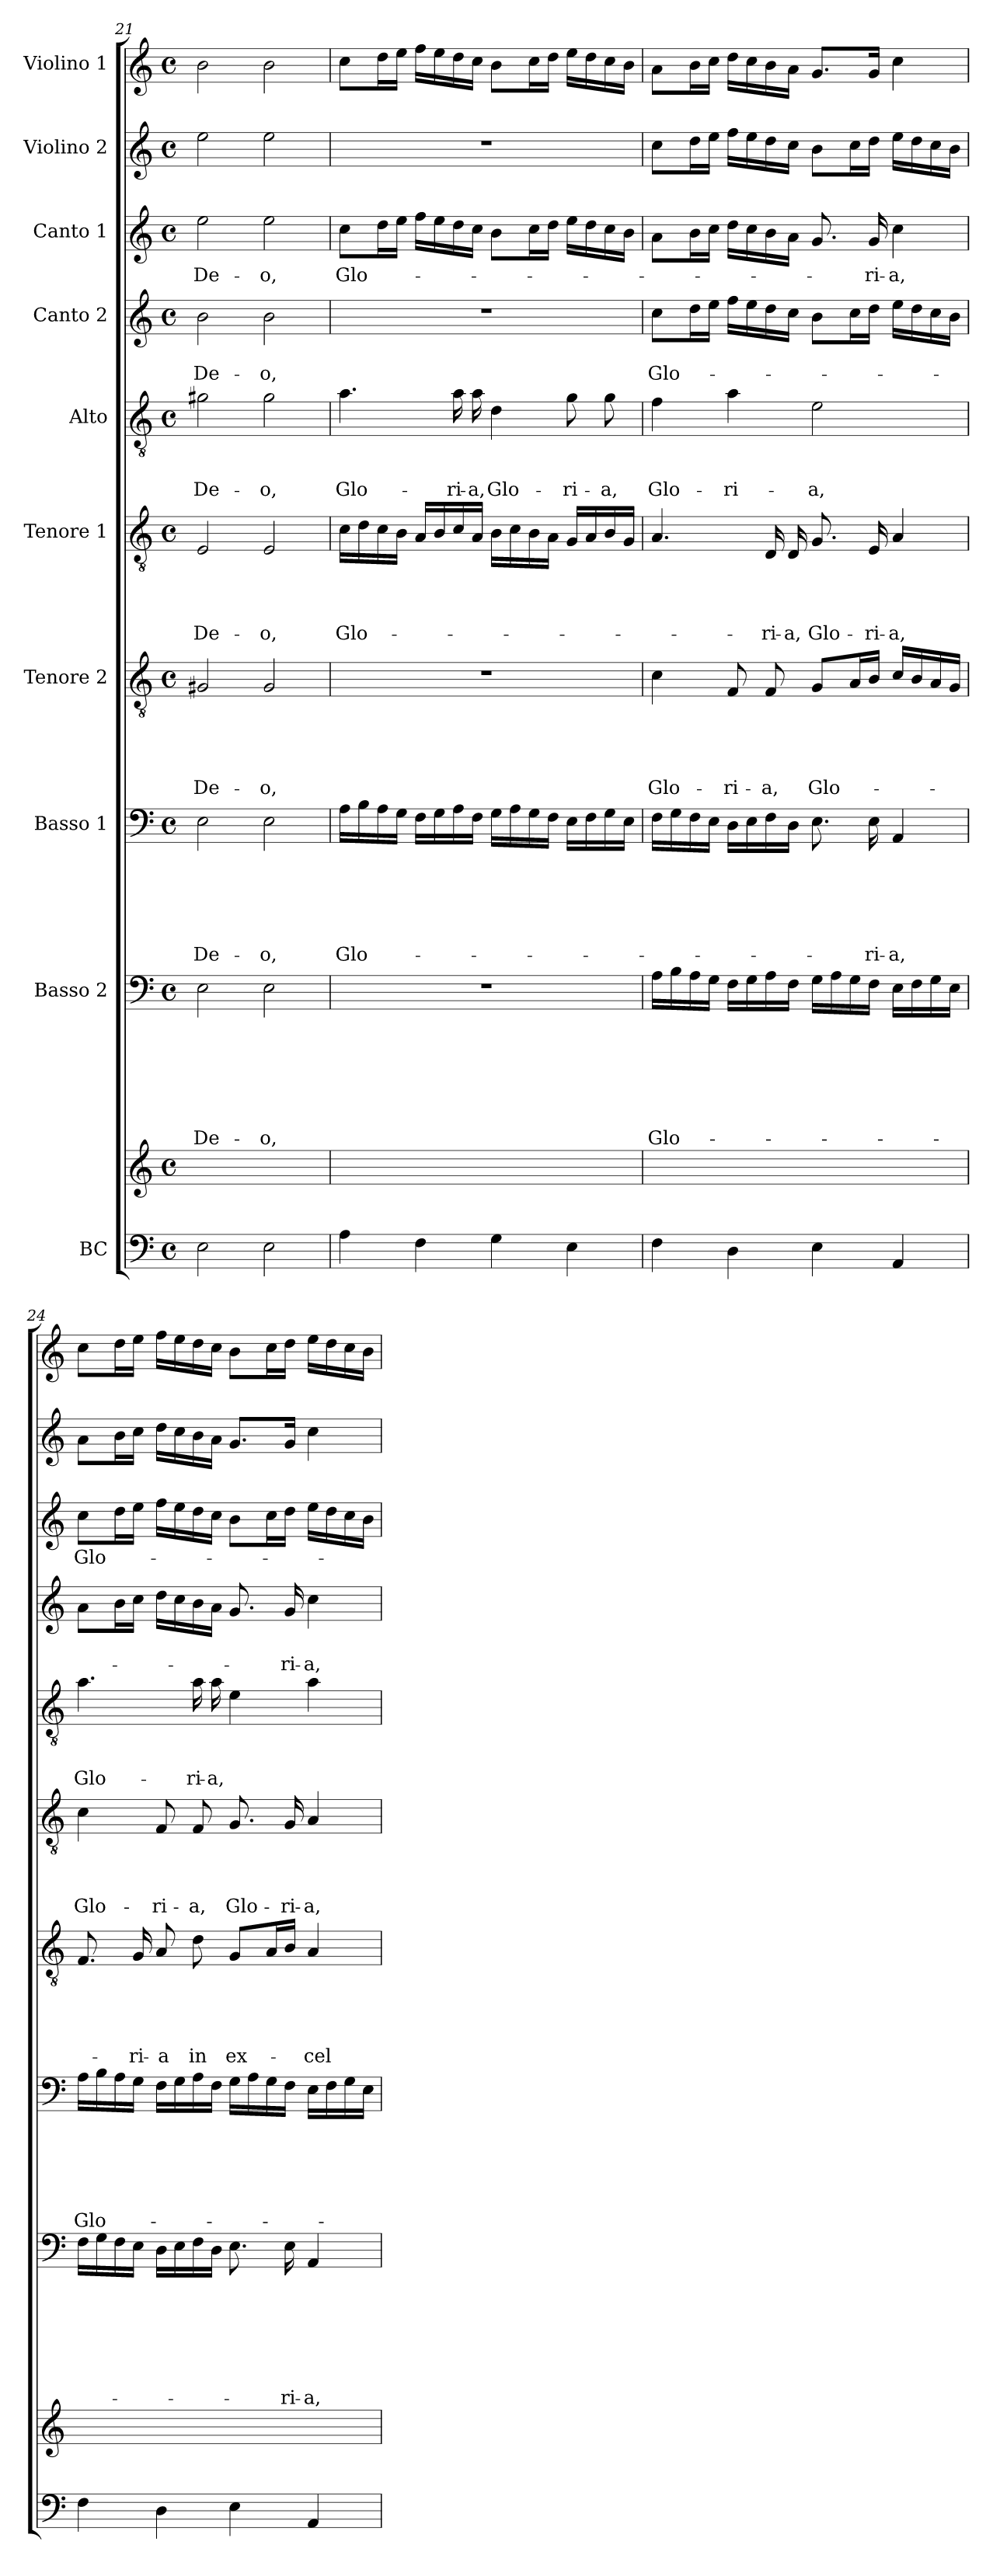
**kern	**kern	**kern	**text	**text	**text	**text	**text	**text	**text	**kern	**text	**text	**text	**text	**text	**text	**kern	**text	**text	**text	**text	**text	**kern	**text	**text	**text	**text	**kern	**text	**text	**text	**kern	**text	**text	**kern	**text	**kern	**kern
*part11	*part10	*part9	*part9	*part9	*part9	*part9	*part9	*part9	*part9	*part8	*part8	*part8	*part8	*part8	*part8	*part8	*part7	*part7	*part7	*part7	*part7	*part7	*part6	*part6	*part6	*part6	*part6	*part5	*part5	*part5	*part5	*part4	*part4	*part4	*part3	*part3	*part2	*part1
*staff11	*staff10	*staff9	*staff9	*staff9	*staff9	*staff9	*staff9	*staff9	*staff9	*staff8	*staff8	*staff8	*staff8	*staff8	*staff8	*staff8	*staff7	*staff7	*staff7	*staff7	*staff7	*staff7	*staff6	*staff6	*staff6	*staff6	*staff6	*staff5	*staff5	*staff5	*staff5	*staff4	*staff4	*staff4	*staff3	*staff3	*staff2	*staff1
*I"BC	*	*I"Basso 2	*	*	*	*	*	*	*	*I"Basso 1	*	*	*	*	*	*	*I"Tenore 2	*	*	*	*	*	*I"Tenore 1	*	*	*	*	*I"Alto	*	*	*	*I"Canto 2	*	*	*I"Canto 1	*	*I"Violino 2	*I"Violino 1
!!LO:PB:g=z
*clefF4	*clefG2	*clefF4	*	*	*	*	*	*	*	*clefF4	*	*	*	*	*	*	*clefGv2	*	*	*	*	*	*clefGv2	*	*	*	*	*clefGv2	*	*	*	*clefG2	*	*	*clefG2	*	*clefG2	*clefG2
*k[]	*k[]	*k[]	*	*	*	*	*	*	*	*k[]	*	*	*	*	*	*	*k[]	*	*	*	*	*	*k[]	*	*	*	*	*k[]	*	*	*	*k[]	*	*	*k[]	*	*k[]	*k[]
*C:	*C:	*C:	*	*	*	*	*	*	*	*C:	*	*	*	*	*	*	*C:	*	*	*	*	*	*C:	*	*	*	*	*C:	*	*	*	*C:	*	*	*C:	*	*C:	*C:
*M4/4	*M4/4	*M4/4	*	*	*	*	*	*	*	*M4/4	*	*	*	*	*	*	*M4/4	*	*	*	*	*	*M4/4	*	*	*	*	*M4/4	*	*	*	*M4/4	*	*	*M4/4	*	*M4/4	*M4/4
*met(c)	*met(c)	*met(c)	*	*	*	*	*	*	*	*met(c)	*	*	*	*	*	*	*met(c)	*	*	*	*	*	*met(c)	*	*	*	*	*met(c)	*	*	*	*met(c)	*	*	*met(c)	*	*met(c)	*met(c)
=21	=21	=21	=21	=21	=21	=21	=21	=21	=21	=21	=21	=21	=21	=21	=21	=21	=21	=21	=21	=21	=21	=21	=21	=21	=21	=21	=21	=21	=21	=21	=21	=21	=21	=21	=21	=21	=21	=21
!	!	!	!	!	!	!	!	!	!LO:LY:b	!	!	!	!	!	!	!LO:LY:b	!	!	!	!	!	!LO:LY:b	!	!	!	!	!LO:LY:b	!	!	!	!LO:LY:b	!	!	!LO:LY:b	!	!LO:LY:b	!	!
2E\	1ryy	2E\	.	.	.	.	.	.	De-	2E\	.	.	.	.	.	De-	2G#X/	.	.	.	.	De-	2E/	.	.	.	De-	2g#X\	.	.	De-	2b\	.	De-	2ee\	De-	2ee\	2b\
!	!	!	!	!	!	!	!	!	!LO:LY:b	!	!	!	!	!	!	!LO:LY:b	!	!	!	!	!	!LO:LY:b	!	!	!	!	!LO:LY:b	!	!	!	!LO:LY:b	!	!	!LO:LY:b	!	!LO:LY:b	!	!
2E\	.	2E\	.	.	.	.	.	.	-o,	2E\	.	.	.	.	.	-o,	2G#/	.	.	.	.	-o,	2E/	.	.	.	-o,	2g#\	.	.	-o,	2b\	.	-o,	2ee\	-o,	2ee\	2b\
=22	=22	=22	=22	=22	=22	=22	=22	=22	=22	=22	=22	=22	=22	=22	=22	=22	=22	=22	=22	=22	=22	=22	=22	=22	=22	=22	=22	=22	=22	=22	=22	=22	=22	=22	=22	=22	=22	=22
!	!	!	!	!	!	!	!	!	!	!	!	!	!	!	!	!LO:LY:b	!	!	!	!	!	!	!	!	!	!	!LO:LY:b	!	!	!	!LO:LY:b	!	!	!	!	!LO:LY:b	!	!
4A\	1ryy	1r	.	.	.	.	.	.	.	16A\LL	.	.	.	.	.	Glo-	1r	.	.	.	.	.	16c\LL	.	.	.	Glo-	4.a\	.	.	Glo-	1r	.	.	8cc\L	Glo-	1r	8cc\L
.	.	.	.	.	.	.	.	.	.	16B\	.	.	.	.	.	.	.	.	.	.	.	.	16d\	.	.	.	.	.	.	.	.	.	.	.	.	.	.	.
.	.	.	.	.	.	.	.	.	.	16A\	.	.	.	.	.	.	.	.	.	.	.	.	16c\	.	.	.	.	.	.	.	.	.	.	.	16dd\L	.	.	16dd\L
.	.	.	.	.	.	.	.	.	.	16G\JJ	.	.	.	.	.	.	.	.	.	.	.	.	16B\JJ	.	.	.	.	.	.	.	.	.	.	.	16ee\JJ	.	.	16ee\JJ
4F\	.	.	.	.	.	.	.	.	.	16F\LL	.	.	.	.	.	.	.	.	.	.	.	.	16A/LL	.	.	.	.	.	.	.	.	.	.	.	16ff\LL	.	.	16ff\LL
.	.	.	.	.	.	.	.	.	.	16G\	.	.	.	.	.	.	.	.	.	.	.	.	16B/	.	.	.	.	.	.	.	.	.	.	.	16ee\	.	.	16ee\
!	!	!	!	!	!	!	!	!	!	!	!	!	!	!	!	!	!	!	!	!	!	!	!	!	!	!	!	!	!	!	!LO:LY:b	!	!	!	!	!	!	!
.	.	.	.	.	.	.	.	.	.	16A\	.	.	.	.	.	.	.	.	.	.	.	.	16c/	.	.	.	.	16a\	.	.	-ri-	.	.	.	16dd\	.	.	16dd\
!	!	!	!	!	!	!	!	!	!	!	!	!	!	!	!	!	!	!	!	!	!	!	!	!	!	!	!	!	!	!	!LO:LY:b	!	!	!	!	!	!	!
.	.	.	.	.	.	.	.	.	.	16F\JJ	.	.	.	.	.	.	.	.	.	.	.	.	16A/JJ	.	.	.	.	16a\	.	.	-a,	.	.	.	16cc\JJ	.	.	16cc\JJ
!	!	!	!	!	!	!	!	!	!	!	!	!	!	!	!	!	!	!	!	!	!	!	!	!	!	!	!	!	!	!	!LO:LY:b	!	!	!	!	!	!	!
4G\	.	.	.	.	.	.	.	.	.	16G\LL	.	.	.	.	.	.	.	.	.	.	.	.	16B\LL	.	.	.	.	4d\	.	.	Glo-	.	.	.	8b\L	.	.	8b\L
.	.	.	.	.	.	.	.	.	.	16A\	.	.	.	.	.	.	.	.	.	.	.	.	16c\	.	.	.	.	.	.	.	.	.	.	.	.	.	.	.
.	.	.	.	.	.	.	.	.	.	16G\	.	.	.	.	.	.	.	.	.	.	.	.	16B\	.	.	.	.	.	.	.	.	.	.	.	16cc\L	.	.	16cc\L
.	.	.	.	.	.	.	.	.	.	16F\JJ	.	.	.	.	.	.	.	.	.	.	.	.	16A\JJ	.	.	.	.	.	.	.	.	.	.	.	16dd\JJ	.	.	16dd\JJ
!	!	!	!	!	!	!	!	!	!	!	!	!	!	!	!	!	!	!	!	!	!	!	!	!	!	!	!	!	!	!	!LO:LY:b	!	!	!	!	!	!	!
4E\	.	.	.	.	.	.	.	.	.	16E\LL	.	.	.	.	.	.	.	.	.	.	.	.	16G/LL	.	.	.	.	8g\	.	.	-ri-	.	.	.	16ee\LL	.	.	16ee\LL
.	.	.	.	.	.	.	.	.	.	16F\	.	.	.	.	.	.	.	.	.	.	.	.	16A/	.	.	.	.	.	.	.	.	.	.	.	16dd\	.	.	16dd\
!	!	!	!	!	!	!	!	!	!	!	!	!	!	!	!	!	!	!	!	!	!	!	!	!	!	!	!	!	!	!	!LO:LY:b	!	!	!	!	!	!	!
.	.	.	.	.	.	.	.	.	.	16G\	.	.	.	.	.	.	.	.	.	.	.	.	16B/	.	.	.	.	8g\	.	.	-a,	.	.	.	16cc\	.	.	16cc\
.	.	.	.	.	.	.	.	.	.	16E\JJ	.	.	.	.	.	.	.	.	.	.	.	.	16G/JJ	.	.	.	.	.	.	.	.	.	.	.	16b\JJ	.	.	16b\JJ
=23	=23	=23	=23	=23	=23	=23	=23	=23	=23	=23	=23	=23	=23	=23	=23	=23	=23	=23	=23	=23	=23	=23	=23	=23	=23	=23	=23	=23	=23	=23	=23	=23	=23	=23	=23	=23	=23	=23
!	!	!	!	!	!	!	!	!	!LO:LY:b	!	!	!	!	!	!	!	!	!	!	!	!	!LO:LY:b	!	!	!	!	!	!	!	!	!LO:LY:b	!	!	!LO:LY:b	!	!	!	!
4F\	1ryy	16A\LL	.	.	.	.	.	.	Glo-	16F\LL	.	.	.	.	.	.	4c\	.	.	.	.	Glo-	4.A/	.	.	.	.	4f\	.	.	Glo-	8cc\L	.	Glo-	8a\L	.	8cc\L	8a\L
.	.	16B\	.	.	.	.	.	.	.	16G\	.	.	.	.	.	.	.	.	.	.	.	.	.	.	.	.	.	.	.	.	.	.	.	.	.	.	.	.
.	.	16A\	.	.	.	.	.	.	.	16F\	.	.	.	.	.	.	.	.	.	.	.	.	.	.	.	.	.	.	.	.	.	16dd\L	.	.	16b\L	.	16dd\L	16b\L
.	.	16G\JJ	.	.	.	.	.	.	.	16E\JJ	.	.	.	.	.	.	.	.	.	.	.	.	.	.	.	.	.	.	.	.	.	16ee\JJ	.	.	16cc\JJ	.	16ee\JJ	16cc\JJ
!	!	!	!	!	!	!	!	!	!	!	!	!	!	!	!	!	!	!	!	!	!	!LO:LY:b	!	!	!	!	!	!	!	!	!LO:LY:b	!	!	!	!	!	!	!
4D\	.	16F\LL	.	.	.	.	.	.	.	16D\LL	.	.	.	.	.	.	8F/	.	.	.	.	-ri-	.	.	.	.	.	4a\	.	.	-ri-	16ff\LL	.	.	16dd\LL	.	16ff\LL	16dd\LL
.	.	16G\	.	.	.	.	.	.	.	16E\	.	.	.	.	.	.	.	.	.	.	.	.	.	.	.	.	.	.	.	.	.	16ee\	.	.	16cc\	.	16ee\	16cc\
!	!	!	!	!	!	!	!	!	!	!	!	!	!	!	!	!	!	!	!	!	!	!LO:LY:b	!	!	!	!	!LO:LY:b	!	!	!	!	!	!	!	!	!	!	!
.	.	16A\	.	.	.	.	.	.	.	16F\	.	.	.	.	.	.	8F/	.	.	.	.	-a,	16D/	.	.	.	-ri-	.	.	.	.	16dd\	.	.	16b\	.	16dd\	16b\
!	!	!	!	!	!	!	!	!	!	!	!	!	!	!	!	!	!	!	!	!	!	!	!	!	!	!	!LO:LY:b	!	!	!	!	!	!	!	!	!	!	!
.	.	16F\JJ	.	.	.	.	.	.	.	16D\JJ	.	.	.	.	.	.	.	.	.	.	.	.	16D/	.	.	.	-a,	.	.	.	.	16cc\JJ	.	.	16a\JJ	.	16cc\JJ	16a\JJ
!	!	!	!	!	!	!	!	!	!	!	!	!	!	!	!	!	!	!	!	!	!	!LO:LY:b	!	!	!	!	!LO:LY:b	!	!	!	!LO:LY:b	!	!	!	!	!	!	!
4E\	.	16G\LL	.	.	.	.	.	.	.	8.E\	.	.	.	.	.	.	8G/L	.	.	.	.	Glo-	8.G/	.	.	.	Glo-	2e\	.	.	-a,	8b\L	.	.	8.g/	.	8b\L	8.g/L
.	.	16A\	.	.	.	.	.	.	.	.	.	.	.	.	.	.	.	.	.	.	.	.	.	.	.	.	.	.	.	.	.	.	.	.	.	.	.	.
.	.	16G\	.	.	.	.	.	.	.	.	.	.	.	.	.	.	16A/L	.	.	.	.	.	.	.	.	.	.	.	.	.	.	16cc\L	.	.	.	.	16cc\L	.
!	!	!	!	!	!	!	!	!	!	!	!	!	!	!	!	!LO:LY:b	!	!	!	!	!	!	!	!	!	!	!LO:LY:b	!	!	!	!	!	!	!	!	!LO:LY:b	!	!
.	.	16F\JJ	.	.	.	.	.	.	.	16E\	.	.	.	.	.	-ri-	16B/JJ	.	.	.	.	.	16E/	.	.	.	-ri-	.	.	.	.	16dd\JJ	.	.	16g/	-ri-	16dd\JJ	16g/Jk
!	!	!	!	!	!	!	!	!	!	!	!	!	!	!	!	!LO:LY:b	!	!	!	!	!	!	!	!	!	!	!LO:LY:b	!	!	!	!	!	!	!	!	!LO:LY:b	!	!
4AA/	.	16E\LL	.	.	.	.	.	.	.	4AA/	.	.	.	.	.	-a,	16c/LL	.	.	.	.	.	4A/	.	.	.	-a,	.	.	.	.	16ee\LL	.	.	4cc\	-a,	16ee\LL	4cc\
.	.	16F\	.	.	.	.	.	.	.	.	.	.	.	.	.	.	16B/	.	.	.	.	.	.	.	.	.	.	.	.	.	.	16dd\	.	.	.	.	16dd\	.
.	.	16G\	.	.	.	.	.	.	.	.	.	.	.	.	.	.	16A/	.	.	.	.	.	.	.	.	.	.	.	.	.	.	16cc\	.	.	.	.	16cc\	.
.	.	16E\JJ	.	.	.	.	.	.	.	.	.	.	.	.	.	.	16G/JJ	.	.	.	.	.	.	.	.	.	.	.	.	.	.	16b\JJ	.	.	.	.	16b\JJ	.
=24	=24	=24	=24	=24	=24	=24	=24	=24	=24	=24	=24	=24	=24	=24	=24	=24	=24	=24	=24	=24	=24	=24	=24	=24	=24	=24	=24	=24	=24	=24	=24	=24	=24	=24	=24	=24	=24	=24
!	!	!	!	!	!	!	!	!	!	!	!	!	!	!	!	!LO:LY:b	!	!	!	!	!	!	!	!	!	!	!LO:LY:b	!	!	!	!LO:LY:b	!	!	!	!	!LO:LY:b	!	!
4F\	1ryy	16F\LL	.	.	.	.	.	.	.	16A\LL	.	.	.	.	.	Glo-	8.F/	.	.	.	.	.	4c\	.	.	.	Glo-	4.a\	.	.	Glo-	8a\L	.	.	8cc\L	Glo-	8a\L	8cc\L
.	.	16G\	.	.	.	.	.	.	.	16B\	.	.	.	.	.	.	.	.	.	.	.	.	.	.	.	.	.	.	.	.	.	.	.	.	.	.	.	.
.	.	16F\	.	.	.	.	.	.	.	16A\	.	.	.	.	.	.	.	.	.	.	.	.	.	.	.	.	.	.	.	.	.	16b\L	.	.	16dd\L	.	16b\L	16dd\L
!	!	!	!	!	!	!	!	!	!	!	!	!	!	!	!	!	!	!	!	!	!	!LO:LY:b	!	!	!	!	!	!	!	!	!	!	!	!	!	!	!	!
.	.	16E\JJ	.	.	.	.	.	.	.	16G\JJ	.	.	.	.	.	.	16G/	.	.	.	.	-ri-	.	.	.	.	.	.	.	.	.	16cc\JJ	.	.	16ee\JJ	.	16cc\JJ	16ee\JJ
!	!	!	!	!	!	!	!	!	!	!	!	!	!	!	!	!	!	!	!	!	!	!LO:LY:b	!	!	!	!	!LO:LY:b	!	!	!	!	!	!	!	!	!	!	!
4D\	.	16D\LL	.	.	.	.	.	.	.	16F\LL	.	.	.	.	.	.	8A/	.	.	.	.	-a	8F/	.	.	.	-ri-	.	.	.	.	16dd\LL	.	.	16ff\LL	.	16dd\LL	16ff\LL
.	.	16E\	.	.	.	.	.	.	.	16G\	.	.	.	.	.	.	.	.	.	.	.	.	.	.	.	.	.	.	.	.	.	16cc\	.	.	16ee\	.	16cc\	16ee\
!	!	!	!	!	!	!	!	!	!	!	!	!	!	!	!	!	!	!	!	!	!	!LO:LY:b	!	!	!	!	!LO:LY:b	!	!	!	!LO:LY:b	!	!	!	!	!	!	!
.	.	16F\	.	.	.	.	.	.	.	16A\	.	.	.	.	.	.	8d\	.	.	.	.	in	8F/	.	.	.	-a,	16a\	.	.	-ri-	16b\	.	.	16dd\	.	16b\	16dd\
!	!	!	!	!	!	!	!	!	!	!	!	!	!	!	!	!	!	!	!	!	!	!	!	!	!	!	!	!	!	!	!LO:LY:b	!	!	!	!	!	!	!
.	.	16D\JJ	.	.	.	.	.	.	.	16F\JJ	.	.	.	.	.	.	.	.	.	.	.	.	.	.	.	.	.	16a\	.	.	-a,	16a\JJ	.	.	16cc\JJ	.	16a\JJ	16cc\JJ
!	!	!	!	!	!	!	!	!	!	!	!	!	!	!	!	!	!	!	!	!	!	!LO:LY:b	!	!	!	!	!LO:LY:b	!	!	!	!	!	!	!	!	!	!	!
4E\	.	8.E\	.	.	.	.	.	.	.	16G\LL	.	.	.	.	.	.	8G/L	.	.	.	.	ex-	8.G/	.	.	.	Glo-	4e\	.	.	.	8.g/	.	.	8b\L	.	8.g/L	8b\L
.	.	.	.	.	.	.	.	.	.	16A\	.	.	.	.	.	.	.	.	.	.	.	.	.	.	.	.	.	.	.	.	.	.	.	.	.	.	.	.
.	.	.	.	.	.	.	.	.	.	16G\	.	.	.	.	.	.	16A/L	.	.	.	.	.	.	.	.	.	.	.	.	.	.	.	.	.	16cc\L	.	.	16cc\L
!	!	!	!	!	!	!	!	!	!LO:LY:b	!	!	!	!	!	!	!	!	!	!	!	!	!	!	!	!	!	!LO:LY:b	!	!	!	!	!	!	!LO:LY:b	!	!	!	!
.	.	16E\	.	.	.	.	.	.	-ri-	16F\JJ	.	.	.	.	.	.	16B/JJ	.	.	.	.	.	16G/	.	.	.	-ri-	.	.	.	.	16g/	.	-ri-	16dd\JJ	.	16g/Jk	16dd\JJ
!	!	!	!	!	!	!	!	!	!LO:LY:b	!	!	!	!	!	!	!	!	!	!	!	!	!LO:LY:b	!	!	!	!	!LO:LY:b	!	!	!	!	!	!	!LO:LY:b	!	!	!	!
4AA/	.	4AA/	.	.	.	.	.	.	-a,	16E\LL	.	.	.	.	.	.	4A/	.	.	.	.	-cel-	4A/	.	.	.	-a,	4a\	.	.	.	4cc\	.	-a,	16ee\LL	.	4cc\	16ee\LL
.	.	.	.	.	.	.	.	.	.	16F\	.	.	.	.	.	.	.	.	.	.	.	.	.	.	.	.	.	.	.	.	.	.	.	.	16dd\	.	.	16dd\
.	.	.	.	.	.	.	.	.	.	16G\	.	.	.	.	.	.	.	.	.	.	.	.	.	.	.	.	.	.	.	.	.	.	.	.	16cc\	.	.	16cc\
.	.	.	.	.	.	.	.	.	.	16E\JJ	.	.	.	.	.	.	.	.	.	.	.	.	.	.	.	.	.	.	.	.	.	.	.	.	16b\JJ	.	.	16b\JJ
=	=	=	=	=	=	=	=	=	=	=	=	=	=	=	=	=	=	=	=	=	=	=	=	=	=	=	=	=	=	=	=	=	=	=	=	=	=	=
*-	*-	*-	*-	*-	*-	*-	*-	*-	*-	*-	*-	*-	*-	*-	*-	*-	*-	*-	*-	*-	*-	*-	*-	*-	*-	*-	*-	*-	*-	*-	*-	*-	*-	*-	*-	*-	*-	*-
